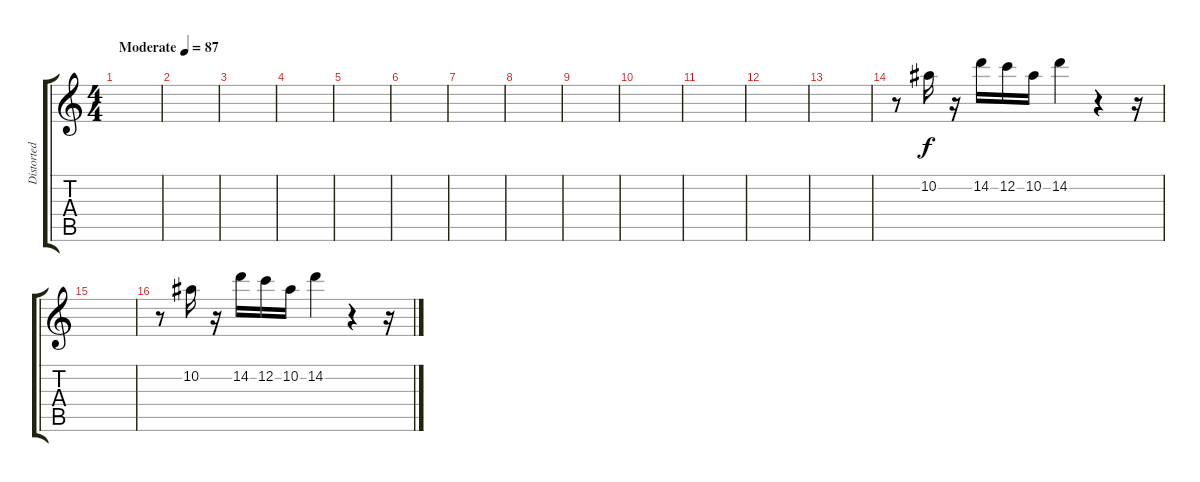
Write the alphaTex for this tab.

\track ("Distorted 2" "Distorted ") {instrument distortionguitar}
\staff {score tabs}
\tuning (F4 C4 Ab3 Eb3 Bb2 F2) {hide}
\ts (4 4)
\tempo (87 "Moderate")
\clef g2
\ks c
|
|
|
|
|
|
|
|
|
|
|
|
|
r.8 10.2.16 r.16 14.2.16 12.2.16 10.2.16 14.2.4 r.4 r.16 |
|
r.8 10.2.16 r.16 14.2.16 12.2.16 10.2.16 14.2.4 r.4 r.16
